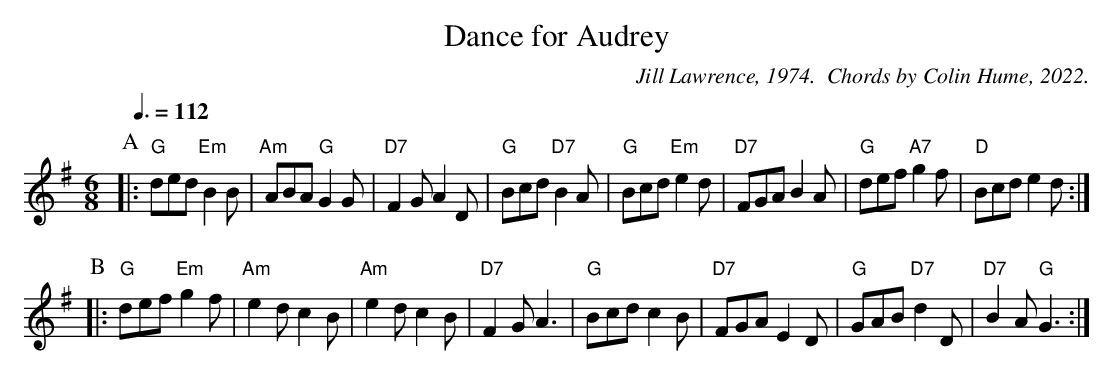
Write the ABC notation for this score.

X:1
T:Dance for Audrey
C:Jill Lawrence, 1974.  Chords by Colin Hume, 2022.
L:1/8
M:6/8
Q:3/8=112
K:G
P:A
|: "G"ded "Em"B2B | "Am"ABA "G"G2G | "D7"F2G A2D | "G"Bcd "D7"B2A |\
"G"Bcd "Em"e2d | "D7"FGA B2A | "G"def "A7"g2f | "D"Bcd e2d :|
P:B
|: "G"def "Em"g2f | "Am"e2d c2B | "Am"e2d c2B | "D7"F2G A3 |\
"G"Bcd c2B | "D7"FGA E2D | "G"GAB "D7"d2D | "D7"B2A "G"G3 :|
